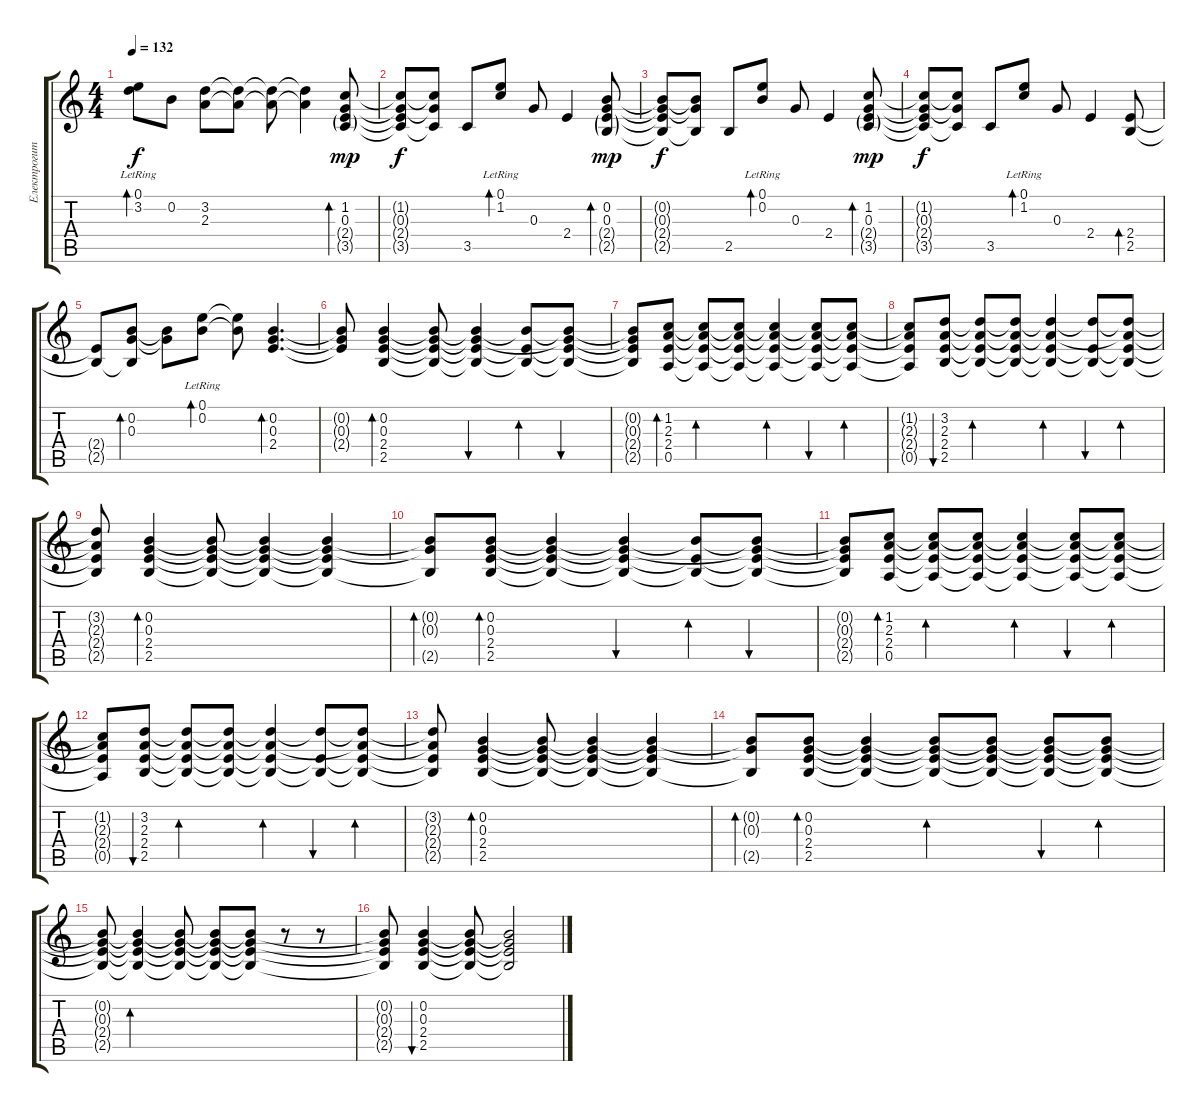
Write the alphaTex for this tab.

\track ("Електрогитара" "Електрогит") {instrument electricguitarclean}
\staff {score tabs}
\tuning (E4 B3 G3 D3 A2 E2) {hide}
\ts (4 4)
\tempo 132
\clef g2
\ks c
(0.1{lr} 3.2).8{bd 30 dy f} 0.2.8 (3.2 2.3).8 (3.2{t} 2.3{t}).8 (3.2{t} 2.3{t}).8 (3.2{t} 2.3{t}).4 (1.2 0.3 2.4{g} 3.5{g}).8{bd 240 dy mp} |
(1.2{t} 0.3{t} 2.4{t} 3.5{t}).8{dy f} (1.2{t} 0.3{t} 3.5{t}).8 3.5.8 (0.1{lr} 1.2).8{bd 30} 0.3.8 2.4.4 (0.2 0.3 2.4{g} 2.5{g}).8{bd 240 dy mp} |
(0.2{t} 0.3{t} 2.4{t} 2.5{t}).8{dy f} (0.2{t} 0.3{t} 2.5{t}).8 2.5.8 (0.1{lr} 0.2).8{bd 30} 0.3.8 2.4.4 (1.2 0.3 2.4{g} 3.5{g}).8{bd 240 dy mp} |
(1.2{t} 0.3{t} 2.4{t} 3.5{t}).8{dy f} (1.2{t} 0.3{t} 3.5{t}).8 3.5.8 (0.1{lr} 1.2).8{bd 30} 0.3.8 2.4.4 (2.4 2.5).8{bd 240} |
(2.4{t} 2.5{t}).8 (0.2 0.3 2.5{t}).8{bd 240} (0.2{t} 0.3{t}).8 (0.1{lr} 0.2).8{bd 240} (0.1{t} 0.2{t}).8 (0.2 0.3 2.4).4{d bd 240 volume 8} |
(0.2{t} 0.3{t} 2.4{t}).8 (0.2 0.3 2.4 2.5).4{bd 240} (0.2{t} 0.3{t} 2.4{t} 2.5{t}).8 (0.2{t} 0.3{t} 2.4{t} 2.5{t}).4{bu 120} (0.2{t} 2.4{t} 2.5{t}).8{bd 120} (0.2{t} 0.3{t} 2.4{t} 2.5{t}).8{bu 120} |
(0.2{t} 0.3{t} 2.4{t} 2.5{t}).8 (1.2 2.3 2.4 0.5).8{bd 240} (1.2{t} 2.3{t} 2.4{t} 0.5{t}).8{bd 120} (1.2{t} 2.3{t} 2.4{t} 0.5{t}).8 (1.2{t} 2.3{t} 2.4{t} 0.5{t}).4{bd 120} (1.2{t} 2.3{t} 2.4{t} 0.5{t}).8{bu 120} (1.2{t} 2.3{t} 2.4{t} 0.5{t}).8{bd 120} |
(1.2{t} 2.3{t} 2.4{t} 0.5{t}).8 (3.2 2.3 2.4 2.5).8{bu 240} (3.2{t} 2.3{t} 2.4{t} 2.5{t}).8{bd 120} (3.2{t} 2.3{t} 2.4{t} 2.5{t}).8 (3.2{t} 2.3{t} 2.4{t} 2.5{t}).4{bd 120} (3.2{t} 2.4{t} 2.5{t}).8{bu 120} (3.2{t} 2.3{t} 2.4{t} 2.5{t}).8{bd 120} |
(3.2{t} 2.3{t} 2.4{t} 2.5{t}).8 (0.2 0.3 2.4 2.5).4{bd 240} (0.2{t} 0.3{t} 2.4{t} 2.5{t}).8 (0.2{t} 0.3{t} 2.4{t} 2.5{t}).4 (0.2{t} 0.3{t} 2.4{t} 2.5{t}).4 |
(0.2{t} 0.3{t} 2.5{t}).8{bd 120} (0.2 0.3 2.4 2.5).8{bd 240} (0.2{t} 0.3{t} 2.4{t} 2.5{t}).4 (0.2{t} 0.3{t} 2.4{t} 2.5{t}).4{bu 120} (0.2{t} 2.4{t} 2.5{t}).8{bd 120} (0.2{t} 0.3{t} 2.4{t} 2.5{t}).8{bu 120} |
(0.2{t} 0.3{t} 2.4{t} 2.5{t}).8 (1.2 2.3 2.4 0.5).8{bd 240} (1.2{t} 2.3{t} 2.4{t} 0.5{t}).8{bd 120} (1.2{t} 2.3{t} 2.4{t} 0.5{t}).8 (1.2{t} 2.3{t} 2.4{t} 0.5{t}).4{bd 120} (1.2{t} 2.3{t} 2.4{t} 0.5{t}).8{bu 120} (1.2{t} 2.3{t} 2.4{t} 0.5{t}).8{bd 120} |
(1.2{t} 2.3{t} 2.4{t} 0.5{t}).8 (3.2 2.3 2.4 2.5).8{bu 240} (3.2{t} 2.3{t} 2.4{t} 2.5{t}).8{bd 120} (3.2{t} 2.3{t} 2.4{t} 2.5{t}).8 (3.2{t} 2.3{t} 2.4{t} 2.5{t}).4{bd 120} (3.2{t} 2.4{t} 2.5{t}).8{bu 120} (3.2{t} 2.3{t} 2.4{t} 2.5{t}).8{bd 120} |
(3.2{t} 2.3{t} 2.4{t} 2.5{t}).8 (0.2 0.3 2.4 2.5).4{bd 240} (0.2{t} 0.3{t} 2.4{t} 2.5{t}).8 (0.2{t} 0.3{t} 2.4{t} 2.5{t}).4 (0.2{t} 0.3{t} 2.4{t} 2.5{t}).4 |
(0.2{t} 0.3{t} 2.5{t}).8{bd 120} (0.2 0.3 2.4 2.5).8{bd 240} (0.2{t} 0.3{t} 2.4{t} 2.5{t}).4 (0.2{t} 0.3{t} 2.4{t} 2.5{t}).8{bd 120} (0.2{t} 0.3{t} 2.4{t} 2.5{t}).8 (0.2{t} 0.3{t} 2.4{t} 2.5{t}).8{bu 120} (0.2{t} 0.3{t} 2.4{t} 2.5{t}).8{bd 120} |
(0.2{t} 0.3{t} 2.4{t} 2.5{t}).8 (0.2{t} 0.3{t} 2.4{t} 2.5{t}).4{bd 240} (0.2{t} 0.3{t} 2.4{t} 2.5{t}).8 (0.2{t} 0.3{t} 2.4{t} 2.5{t}).8 (0.2{t} 0.3{t} 2.4{t} 2.5{t}).8 r.8 r.8 |
(0.2{t} 0.3{t} 2.4{t} 2.5{t}).8 (0.2 0.3 2.4 2.5).4{bu 240} (0.2{t} 0.3{t} 2.4{t} 2.5{t}).8 (0.2{t} 0.3{t} 2.4{t} 2.5{t}).2
